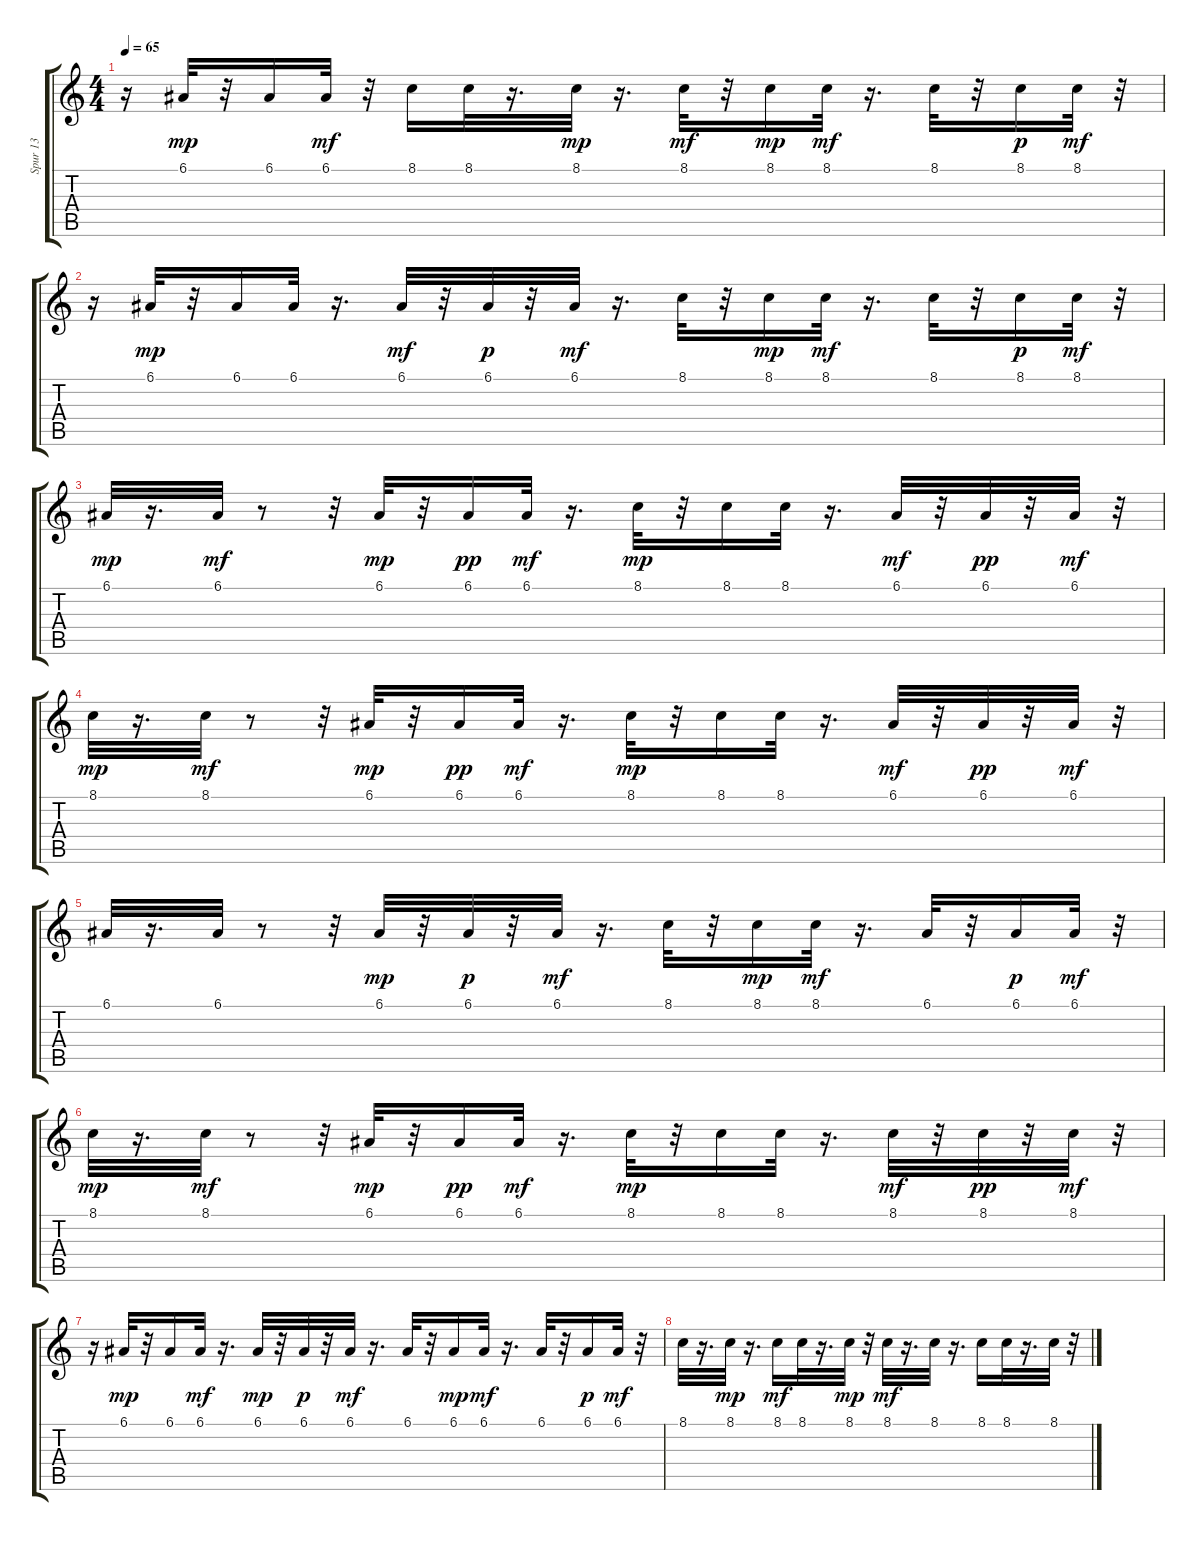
\track ("Spur 13" "Spur 13") {instrument acousticgrandpiano}
\staff {score tabs}
\tuning (E4 B3 G3 D3 A2 E2) {hide}
\ts (4 4)
\tempo 65
\clef g2
\ks c
r.16{dy mf} 6.1.32{dy mp} r.32 6.1.16 6.1.32{dy mf} r.32 8.1.16 8.1.32 r.16{d} 8.1.32{dy mp} r.16{d} 8.1.32{dy mf} r.32 8.1.16{dy mp} 8.1.32{dy mf} r.16{d} 8.1.32 r.32 8.1.16{dy p} 8.1.32{dy mf} r.32 |
r.16 6.1.32{dy mp} r.32 6.1.16 6.1.32 r.16{d} 6.1.32{dy mf} r.32 6.1.32{dy p} r.32 6.1.32{dy mf} r.16{d} 8.1.32 r.32 8.1.16{dy mp} 8.1.32{dy mf} r.16{d} 8.1.32 r.32 8.1.16{dy p} 8.1.32{dy mf} r.32 |
6.1.32{dy mp} r.16{d} 6.1.32{dy mf} r.8 r.32 6.1.32{dy mp} r.32 6.1.16{dy pp} 6.1.32{dy mf} r.16{d} 8.1.32{dy mp} r.32 8.1.16 8.1.32 r.16{d} 6.1.32{dy mf} r.32 6.1.32{dy pp} r.32 6.1.32{dy mf} r.32 |
8.1.32{dy mp instrument panflute} r.16{d} 8.1.32{dy mf} r.8 r.32 6.1.32{dy mp} r.32 6.1.16{dy pp} 6.1.32{dy mf} r.16{d} 8.1.32{dy mp} r.32 8.1.16 8.1.32 r.16{d} 6.1.32{dy mf} r.32 6.1.32{dy pp} r.32 6.1.32{dy mf} r.32 |
6.1.32 r.16{d} 6.1.32 r.8 r.32 6.1.32{dy mp} r.32 6.1.32{dy p} r.32 6.1.32{dy mf} r.16{d} 8.1.32 r.32 8.1.16{dy mp} 8.1.32{dy mf} r.16{d} 6.1.32 r.32 6.1.16{dy p} 6.1.32{dy mf} r.32 |
8.1.32{dy mp instrument panflute} r.16{d} 8.1.32{dy mf} r.8 r.32 6.1.32{dy mp} r.32 6.1.16{dy pp} 6.1.32{dy mf} r.16{d} 8.1.32{dy mp} r.32 8.1.16 8.1.32 r.16{d} 8.1.32{dy mf} r.32 8.1.32{dy pp} r.32 8.1.32{dy mf} r.32 |
r.16 6.1.32{dy mp} r.32 6.1.16 6.1.32{dy mf} r.16{d} 6.1.32{dy mp} r.32 6.1.32{dy p} r.32 6.1.32{dy mf} r.16{d} 6.1.32 r.32 6.1.16{dy mp} 6.1.32{dy mf} r.16{d} 6.1.32 r.32 6.1.16{dy p} 6.1.32{dy mf} r.32 |
8.1.32 r.16{d} 8.1.32{dy mp} r.16{d} 8.1.16{dy mf} 8.1.32 r.16{d} 8.1.32{dy mp} r.32 8.1.32{dy mf} r.16{d} 8.1.32 r.16{d} 8.1.16 8.1.32 r.16{d} 8.1.32 r.32
